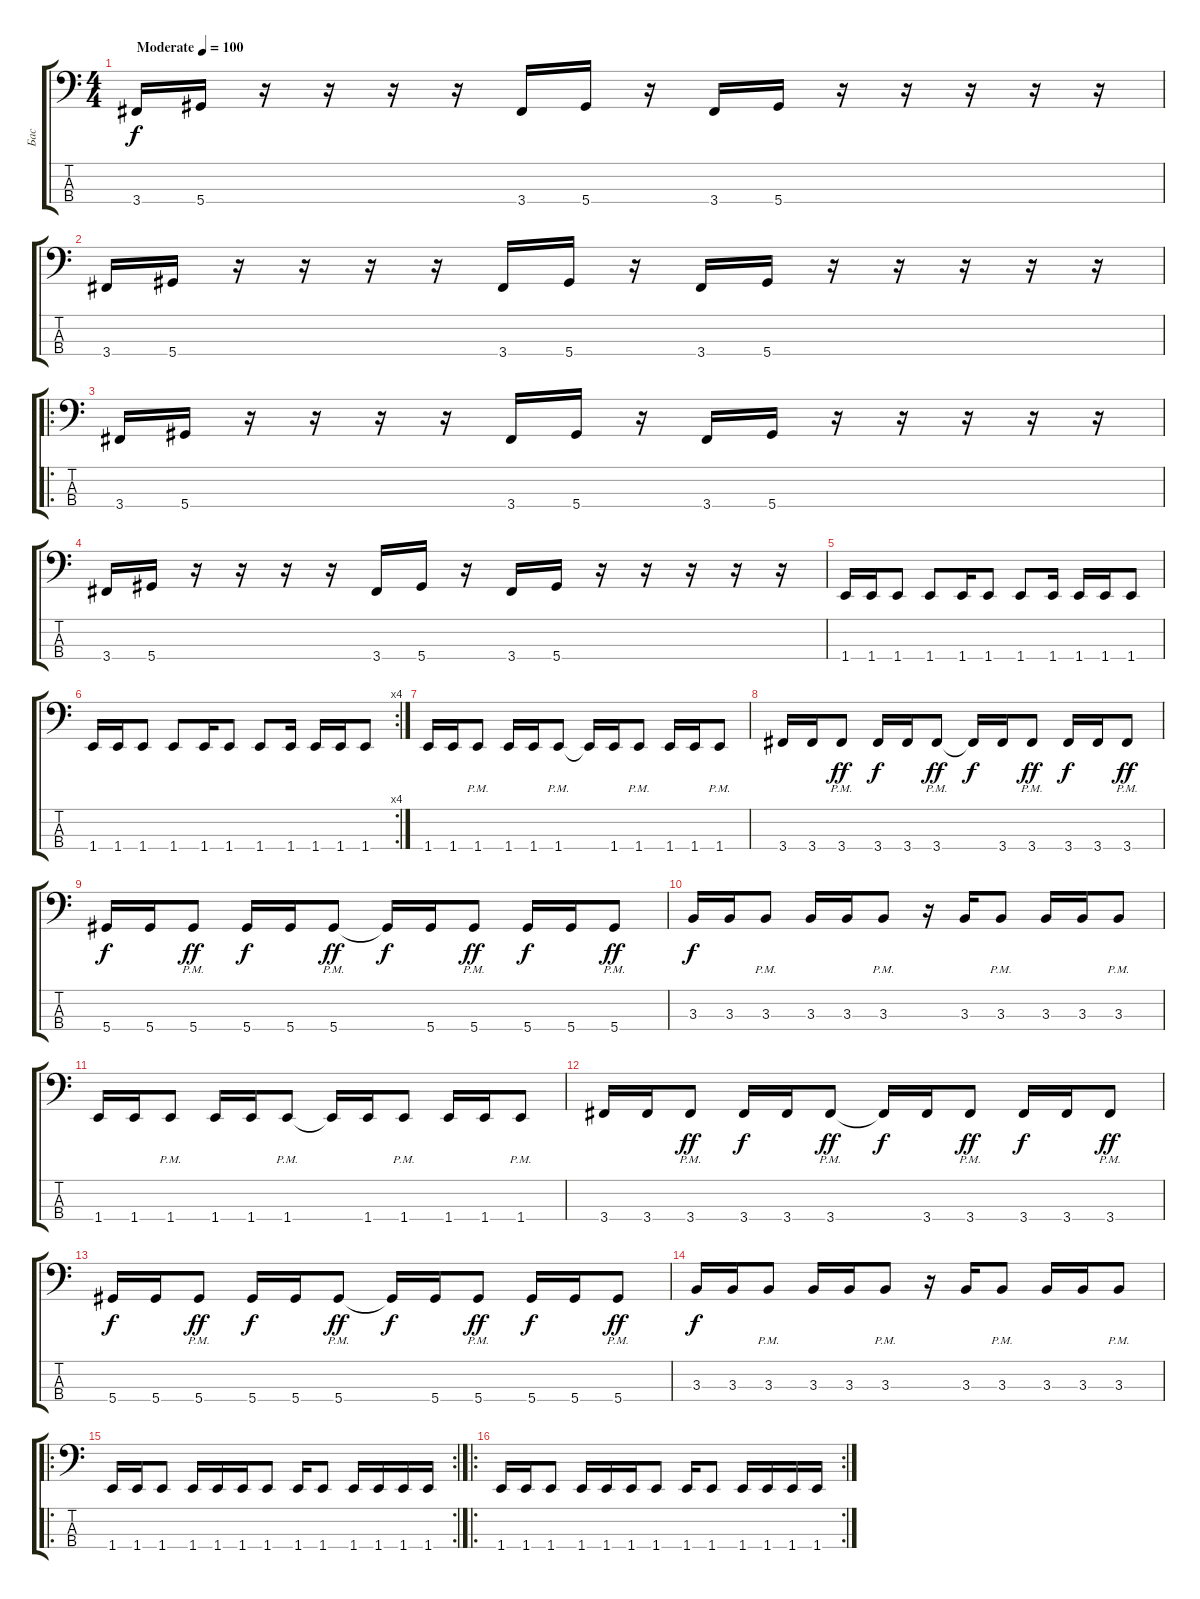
\track ("Бас" "Бас") {instrument slapbass2}
\staff {score tabs}
\tuning (Gb2 Db2 Ab1 Eb1) {hide}
\ts (4 4)
\tempo (100 "Moderate")
\clef f4
\ks c
3.4.16{dy f instrument slapbass2} 5.4.16 r.16 r.16 r.16 r.16 3.4.16 5.4.16 r.16 3.4.16 5.4.16 r.16 r.16 r.16 r.16 r.16 |
3.4.16 5.4.16 r.16 r.16 r.16 r.16 3.4.16 5.4.16 r.16 3.4.16 5.4.16 r.16 r.16 r.16 r.16 r.16 |
\ro
3.4.16 5.4.16 r.16 r.16 r.16 r.16 3.4.16 5.4.16 r.16 3.4.16 5.4.16 r.16 r.16 r.16 r.16 r.16 |
3.4.16 5.4.16 r.16 r.16 r.16 r.16 3.4.16 5.4.16 r.16 3.4.16 5.4.16 r.16 r.16 r.16 r.16 r.16 |
1.4.16 1.4.16 1.4.8 1.4.8 1.4.16 1.4.8 1.4.8 1.4.16 1.4.16 1.4.16 1.4.8 |
\rc 4
1.4.16 1.4.16 1.4.8 1.4.8 1.4.16 1.4.8 1.4.8 1.4.16 1.4.16 1.4.16 1.4.8 |
1.4.16 1.4.16 1.4{pm}.8 1.4.16 1.4.16 1.4{pm}.8 1.4{t}.16 1.4.16 1.4{pm}.8 1.4.16 1.4.16 1.4{pm}.8 |
3.4.16 3.4.16 3.4{pm}.8{dy ff} 3.4.16{dy f} 3.4.16 3.4{pm}.8{dy ff} 3.4{t}.16{dy f} 3.4.16 3.4{pm}.8{dy ff} 3.4.16{dy f} 3.4.16 3.4{pm}.8{dy ff} |
5.4.16{dy f} 5.4.16 5.4{pm}.8{dy ff} 5.4.16{dy f} 5.4.16 5.4{pm}.8{dy ff} 5.4{t}.16{dy f} 5.4.16 5.4{pm}.8{dy ff} 5.4.16{dy f} 5.4.16 5.4{pm}.8{dy ff} |
3.3.16{dy f} 3.3.16 3.3{pm}.8 3.3.16 3.3.16 3.3{pm}.8 r.16 3.3.16 3.3{pm}.8 3.3.16 3.3.16 3.3{pm}.8 |
1.4.16 1.4.16 1.4{pm}.8 1.4.16 1.4.16 1.4{pm}.8 1.4{t}.16 1.4.16 1.4{pm}.8 1.4.16 1.4.16 1.4{pm}.8 |
3.4.16 3.4.16 3.4{pm}.8{dy ff} 3.4.16{dy f} 3.4.16 3.4{pm}.8{dy ff} 3.4{t}.16{dy f} 3.4.16 3.4{pm}.8{dy ff} 3.4.16{dy f} 3.4.16 3.4{pm}.8{dy ff} |
5.4.16{dy f} 5.4.16 5.4{pm}.8{dy ff} 5.4.16{dy f} 5.4.16 5.4{pm}.8{dy ff} 5.4{t}.16{dy f} 5.4.16 5.4{pm}.8{dy ff} 5.4.16{dy f} 5.4.16 5.4{pm}.8{dy ff} |
3.3.16{dy f} 3.3.16 3.3{pm}.8 3.3.16 3.3.16 3.3{pm}.8 r.16 3.3.16 3.3{pm}.8 3.3.16 3.3.16 3.3{pm}.8 |
\ro
\rc 2
1.4.16 1.4.16 1.4.8 1.4.16 1.4.16 1.4.16 1.4.8 1.4.16 1.4.8 1.4.16 1.4.16 1.4.16 1.4.16 |
\ro
\rc 2
1.4.16 1.4.16 1.4.8 1.4.16 1.4.16 1.4.16 1.4.8 1.4.16 1.4.8 1.4.16 1.4.16 1.4.16 1.4.16
